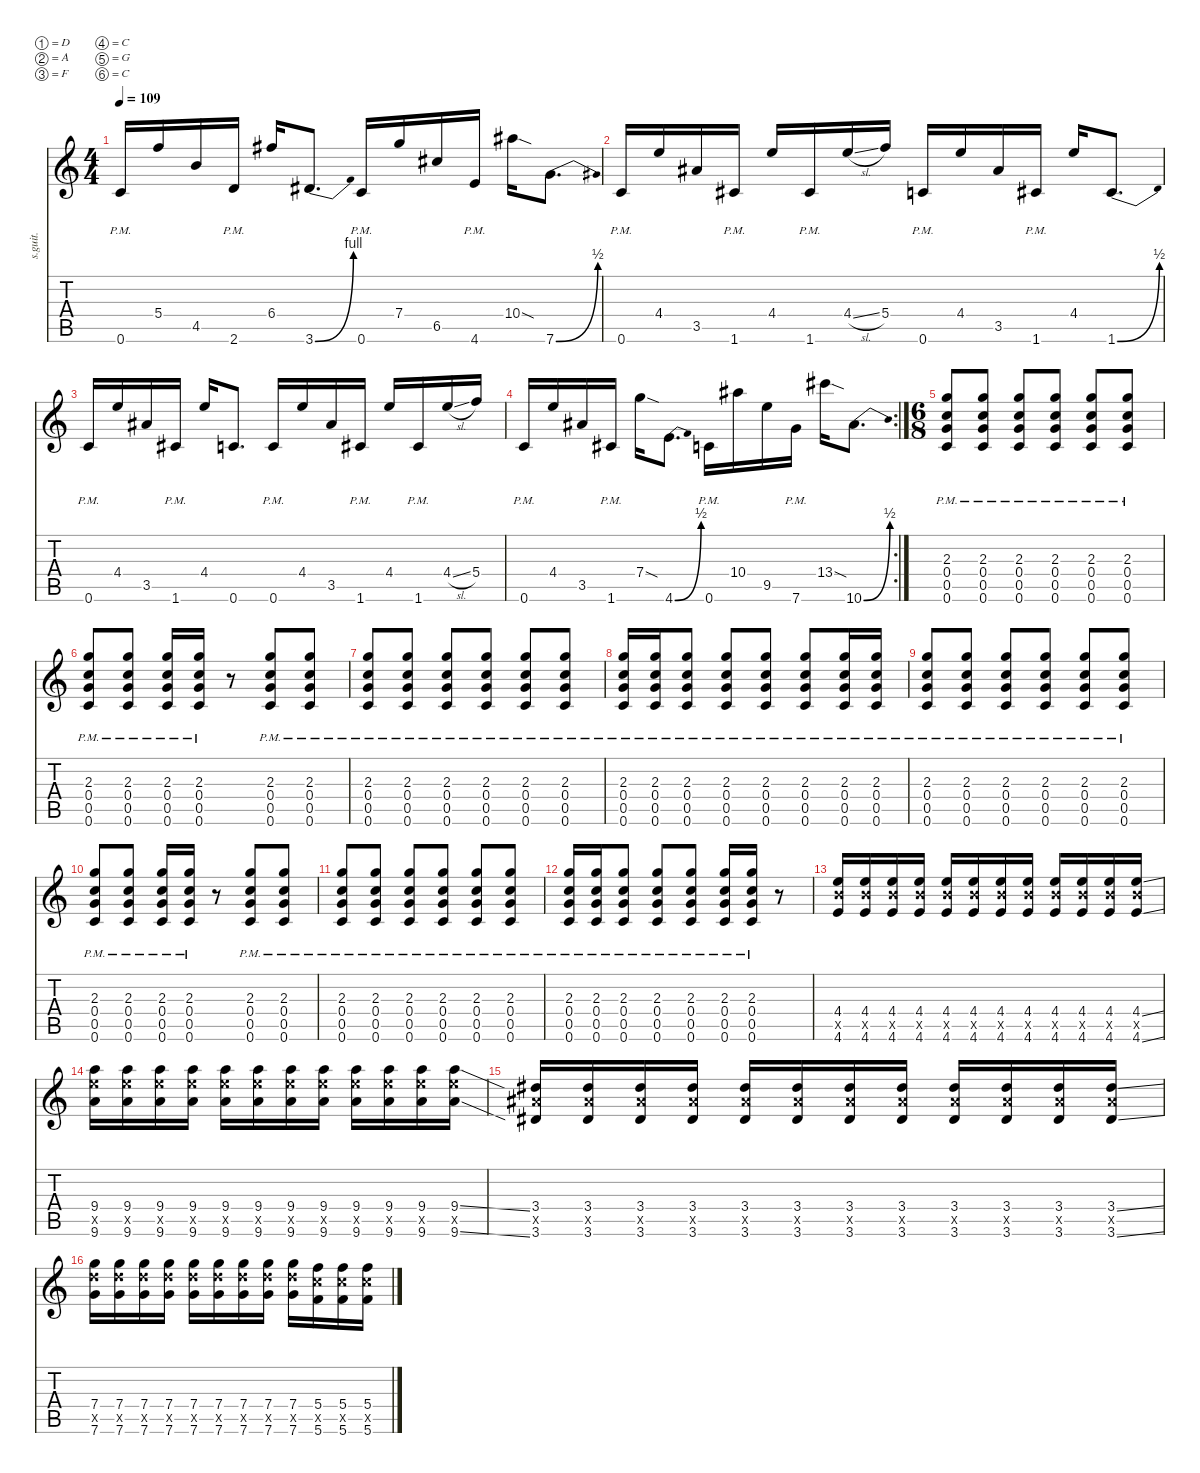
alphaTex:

\defaultSystemsLayout 4
\hideDynamics
\bracketExtendMode nobrackets
\track ("Octaver effect gt2" "s.guit.") {instrument distortionguitar}
\staff {score tabs}
\tuning (D5 A4 F4 C4 G3 C3)
\ts (4 4)
\tempo 109
\clef g2
\ks c
0.6{pm}.16{lyrics (0 "") lyrics (1 "") lyrics (2 "") lyrics (3 "") lyrics (4 "") dy mf} 5.4.16{lyrics (0 "") lyrics (1 "") lyrics (2 "") lyrics (3 "") lyrics (4 "")} 4.5.16{lyrics (0 "") lyrics (1 "") lyrics (2 "") lyrics (3 "") lyrics (4 "")} 2.6{pm}.16{lyrics (0 "") lyrics (1 "") lyrics (2 "") lyrics (3 "") lyrics (4 "")} 6.4{acc #}.16{lyrics (0 "") lyrics (1 "") lyrics (2 "") lyrics (3 "") lyrics (4 "")} 3.6{be (bend 0 0 60 4) acc #}.8{d lyrics (0 "") lyrics (1 "") lyrics (2 "") lyrics (3 "") lyrics (4 "")} 0.6{pm}.16{lyrics (0 "") lyrics (1 "") lyrics (2 "") lyrics (3 "") lyrics (4 "")} 7.4.16{lyrics (0 "") lyrics (1 "") lyrics (2 "") lyrics (3 "") lyrics (4 "")} 6.5{acc #}.16{lyrics (0 "") lyrics (1 "") lyrics (2 "") lyrics (3 "") lyrics (4 "")} 4.6{pm}.16{lyrics (0 "") lyrics (1 "") lyrics (2 "") lyrics (3 "") lyrics (4 "")} 10.4{sod acc #}.16{lyrics (0 "") lyrics (1 "") lyrics (2 "") lyrics (3 "") lyrics (4 "")} 7.6{be (bend 0 0 60 2)}.8{d lyrics (0 "") lyrics (1 "") lyrics (2 "") lyrics (3 "") lyrics (4 "")} |
0.6{pm}.16{lyrics (0 "") lyrics (1 "") lyrics (2 "") lyrics (3 "") lyrics (4 "")} 4.4.16{lyrics (0 "") lyrics (1 "") lyrics (2 "") lyrics (3 "") lyrics (4 "")} 3.5{acc #}.16{lyrics (0 "") lyrics (1 "") lyrics (2 "") lyrics (3 "") lyrics (4 "")} 1.6{pm acc #}.16{lyrics (0 "") lyrics (1 "") lyrics (2 "") lyrics (3 "") lyrics (4 "")} 4.4.16{lyrics (0 "") lyrics (1 "") lyrics (2 "") lyrics (3 "") lyrics (4 "")} 1.6{pm acc #}.16{lyrics (0 "") lyrics (1 "") lyrics (2 "") lyrics (3 "") lyrics (4 "")} 4.4{sl}.16{lyrics (0 "") lyrics (1 "") lyrics (2 "") lyrics (3 "") lyrics (4 "")} 5.4.16{lyrics (0 "") lyrics (1 "") lyrics (2 "") lyrics (3 "") lyrics (4 "")} 0.6{pm}.16{lyrics (0 "") lyrics (1 "") lyrics (2 "") lyrics (3 "") lyrics (4 "")} 4.4.16{lyrics (0 "") lyrics (1 "") lyrics (2 "") lyrics (3 "") lyrics (4 "")} 3.5{acc #}.16{lyrics (0 "") lyrics (1 "") lyrics (2 "") lyrics (3 "") lyrics (4 "")} 1.6{pm acc #}.16{lyrics (0 "") lyrics (1 "") lyrics (2 "") lyrics (3 "") lyrics (4 "")} 4.4.16{lyrics (0 "") lyrics (1 "") lyrics (2 "") lyrics (3 "") lyrics (4 "")} 1.6{be (bend 0 0 60 2) acc #}.8{d lyrics (0 "") lyrics (1 "") lyrics (2 "") lyrics (3 "") lyrics (4 "")} |
0.6{pm}.16{lyrics (0 "") lyrics (1 "") lyrics (2 "") lyrics (3 "") lyrics (4 "")} 4.4.16{lyrics (0 "") lyrics (1 "") lyrics (2 "") lyrics (3 "") lyrics (4 "")} 3.5{acc #}.16{lyrics (0 "") lyrics (1 "") lyrics (2 "") lyrics (3 "") lyrics (4 "")} 1.6{pm acc #}.16{lyrics (0 "") lyrics (1 "") lyrics (2 "") lyrics (3 "") lyrics (4 "")} 4.4.16{lyrics (0 "") lyrics (1 "") lyrics (2 "") lyrics (3 "") lyrics (4 "")} 0.6.8{d lyrics (0 "") lyrics (1 "") lyrics (2 "") lyrics (3 "") lyrics (4 "")} 0.6{pm}.16{lyrics (0 "") lyrics (1 "") lyrics (2 "") lyrics (3 "") lyrics (4 "")} 4.4.16{lyrics (0 "") lyrics (1 "") lyrics (2 "") lyrics (3 "") lyrics (4 "")} 3.5{acc #}.16{lyrics (0 "") lyrics (1 "") lyrics (2 "") lyrics (3 "") lyrics (4 "")} 1.6{pm acc #}.16{lyrics (0 "") lyrics (1 "") lyrics (2 "") lyrics (3 "") lyrics (4 "")} 4.4.16{lyrics (0 "") lyrics (1 "") lyrics (2 "") lyrics (3 "") lyrics (4 "")} 1.6{pm acc #}.16{lyrics (0 "") lyrics (1 "") lyrics (2 "") lyrics (3 "") lyrics (4 "")} 4.4{sl}.16{lyrics (0 "") lyrics (1 "") lyrics (2 "") lyrics (3 "") lyrics (4 "")} 5.4.16{lyrics (0 "") lyrics (1 "") lyrics (2 "") lyrics (3 "") lyrics (4 "")} |
\rc 2
0.6{pm}.16{lyrics (0 "") lyrics (1 "") lyrics (2 "") lyrics (3 "") lyrics (4 "")} 4.4.16{lyrics (0 "") lyrics (1 "") lyrics (2 "") lyrics (3 "") lyrics (4 "")} 3.5{acc #}.16{lyrics (0 "") lyrics (1 "") lyrics (2 "") lyrics (3 "") lyrics (4 "")} 1.6{pm acc #}.16{lyrics (0 "") lyrics (1 "") lyrics (2 "") lyrics (3 "") lyrics (4 "")} 7.4{sod}.16{lyrics (0 "") lyrics (1 "") lyrics (2 "") lyrics (3 "") lyrics (4 "")} 4.6{be (bend 0 0 60 2)}.8{d lyrics (0 "") lyrics (1 "") lyrics (2 "") lyrics (3 "") lyrics (4 "")} 0.6{pm}.16{lyrics (0 "") lyrics (1 "") lyrics (2 "") lyrics (3 "") lyrics (4 "")} 10.4{acc #}.16{lyrics (0 "") lyrics (1 "") lyrics (2 "") lyrics (3 "") lyrics (4 "")} 9.5.16{lyrics (0 "") lyrics (1 "") lyrics (2 "") lyrics (3 "") lyrics (4 "")} 7.6{pm}.16{lyrics (0 "") lyrics (1 "") lyrics (2 "") lyrics (3 "") lyrics (4 "")} 13.4{sod acc #}.16{lyrics (0 "") lyrics (1 "") lyrics (2 "") lyrics (3 "") lyrics (4 "")} 10.6{be (bend 0 0 60 2) acc #}.8{d lyrics (0 "") lyrics (1 "") lyrics (2 "") lyrics (3 "") lyrics (4 "")} |
\ts (6 8)
\beaming (8 2 2 2 2)
(0.4{pm} 0.5{pm} 0.6{pm} 2.3{pm}).8{lyrics (0 "") lyrics (1 "") lyrics (2 "") lyrics (3 "") lyrics (4 "")} (0.4{pm} 0.5{pm} 0.6{pm} 2.3{pm}).8{lyrics (0 "") lyrics (1 "") lyrics (2 "") lyrics (3 "") lyrics (4 "")} (0.4{pm} 0.5{pm} 0.6{pm} 2.3{pm}).8{lyrics (0 "") lyrics (1 "") lyrics (2 "") lyrics (3 "") lyrics (4 "")} (0.4{pm} 0.5{pm} 0.6{pm} 2.3{pm}).8{lyrics (0 "") lyrics (1 "") lyrics (2 "") lyrics (3 "") lyrics (4 "")} (0.4{pm} 0.5{pm} 0.6{pm} 2.3{pm}).8{lyrics (0 "") lyrics (1 "") lyrics (2 "") lyrics (3 "") lyrics (4 "")} (0.4{pm} 0.5{pm} 0.6{pm} 2.3{pm}).8{lyrics (0 "") lyrics (1 "") lyrics (2 "") lyrics (3 "") lyrics (4 "")} |
(0.4{pm} 0.5{pm} 0.6{pm} 2.3{pm}).8{lyrics (0 "") lyrics (1 "") lyrics (2 "") lyrics (3 "") lyrics (4 "")} (0.4{pm} 0.5{pm} 0.6{pm} 2.3{pm}).8{lyrics (0 "") lyrics (1 "") lyrics (2 "") lyrics (3 "") lyrics (4 "")} (0.4{pm} 0.5{pm} 0.6{pm} 2.3{pm}).16{lyrics (0 "") lyrics (1 "") lyrics (2 "") lyrics (3 "") lyrics (4 "")} (0.4{pm} 0.5{pm} 0.6{pm} 2.3{pm}).16{lyrics (0 "") lyrics (1 "") lyrics (2 "") lyrics (3 "") lyrics (4 "")} r.8 (0.4{pm} 0.5{pm} 0.6{pm} 2.3{pm}).8{lyrics (0 "") lyrics (1 "") lyrics (2 "") lyrics (3 "") lyrics (4 "")} (0.4{pm} 0.5{pm} 0.6{pm} 2.3{pm}).8{lyrics (0 "") lyrics (1 "") lyrics (2 "") lyrics (3 "") lyrics (4 "")} |
(0.4{pm} 0.5{pm} 0.6{pm} 2.3{pm}).8{lyrics (0 "") lyrics (1 "") lyrics (2 "") lyrics (3 "") lyrics (4 "")} (0.4{pm} 0.5{pm} 0.6{pm} 2.3{pm}).8{lyrics (0 "") lyrics (1 "") lyrics (2 "") lyrics (3 "") lyrics (4 "")} (0.4{pm} 0.5{pm} 0.6{pm} 2.3{pm}).8{lyrics (0 "") lyrics (1 "") lyrics (2 "") lyrics (3 "") lyrics (4 "")} (0.4{pm} 0.5{pm} 0.6{pm} 2.3{pm}).8{lyrics (0 "") lyrics (1 "") lyrics (2 "") lyrics (3 "") lyrics (4 "")} (0.4{pm} 0.5{pm} 0.6{pm} 2.3{pm}).8{lyrics (0 "") lyrics (1 "") lyrics (2 "") lyrics (3 "") lyrics (4 "")} (0.4{pm} 0.5{pm} 0.6{pm} 2.3{pm}).8{lyrics (0 "") lyrics (1 "") lyrics (2 "") lyrics (3 "") lyrics (4 "")} |
(0.4{pm} 0.5{pm} 0.6{pm} 2.3{pm}).16{lyrics (0 "") lyrics (1 "") lyrics (2 "") lyrics (3 "") lyrics (4 "")} (0.4{pm} 0.5{pm} 0.6{pm} 2.3{pm}).16{lyrics (0 "") lyrics (1 "") lyrics (2 "") lyrics (3 "") lyrics (4 "")} (0.4{pm} 0.5{pm} 0.6{pm} 2.3{pm}).8{lyrics (0 "") lyrics (1 "") lyrics (2 "") lyrics (3 "") lyrics (4 "")} (0.4{pm} 0.5{pm} 0.6{pm} 2.3{pm}).8{lyrics (0 "") lyrics (1 "") lyrics (2 "") lyrics (3 "") lyrics (4 "")} (0.4{pm} 0.5{pm} 0.6{pm} 2.3{pm}).8{lyrics (0 "") lyrics (1 "") lyrics (2 "") lyrics (3 "") lyrics (4 "")} (0.4{pm} 0.5{pm} 0.6{pm} 2.3{pm}).8{lyrics (0 "") lyrics (1 "") lyrics (2 "") lyrics (3 "") lyrics (4 "")} (0.4{pm} 0.5{pm} 0.6{pm} 2.3{pm}).16{lyrics (0 "") lyrics (1 "") lyrics (2 "") lyrics (3 "") lyrics (4 "")} (0.4{pm} 0.5{pm} 0.6{pm} 2.3{pm}).16{lyrics (0 "") lyrics (1 "") lyrics (2 "") lyrics (3 "") lyrics (4 "")} |
(0.4{pm} 0.5{pm} 0.6{pm} 2.3{pm}).8{lyrics (0 "") lyrics (1 "") lyrics (2 "") lyrics (3 "") lyrics (4 "")} (0.4{pm} 0.5{pm} 0.6{pm} 2.3{pm}).8{lyrics (0 "") lyrics (1 "") lyrics (2 "") lyrics (3 "") lyrics (4 "")} (0.4{pm} 0.5{pm} 0.6{pm} 2.3{pm}).8{lyrics (0 "") lyrics (1 "") lyrics (2 "") lyrics (3 "") lyrics (4 "")} (0.4{pm} 0.5{pm} 0.6{pm} 2.3{pm}).8{lyrics (0 "") lyrics (1 "") lyrics (2 "") lyrics (3 "") lyrics (4 "")} (0.4{pm} 0.5{pm} 0.6{pm} 2.3{pm}).8{lyrics (0 "") lyrics (1 "") lyrics (2 "") lyrics (3 "") lyrics (4 "")} (0.4{pm} 0.5{pm} 0.6{pm} 2.3{pm}).8{lyrics (0 "") lyrics (1 "") lyrics (2 "") lyrics (3 "") lyrics (4 "")} |
(0.4{pm} 0.5{pm} 0.6{pm} 2.3{pm}).8{lyrics (0 "") lyrics (1 "") lyrics (2 "") lyrics (3 "") lyrics (4 "")} (0.4{pm} 0.5{pm} 0.6{pm} 2.3{pm}).8{lyrics (0 "") lyrics (1 "") lyrics (2 "") lyrics (3 "") lyrics (4 "")} (0.4{pm} 0.5{pm} 0.6{pm} 2.3{pm}).16{lyrics (0 "") lyrics (1 "") lyrics (2 "") lyrics (3 "") lyrics (4 "")} (0.4{pm} 0.5{pm} 0.6{pm} 2.3{pm}).16{lyrics (0 "") lyrics (1 "") lyrics (2 "") lyrics (3 "") lyrics (4 "")} r.8 (0.4{pm} 0.5{pm} 0.6{pm} 2.3{pm}).8{lyrics (0 "") lyrics (1 "") lyrics (2 "") lyrics (3 "") lyrics (4 "")} (0.4{pm} 0.5{pm} 0.6{pm} 2.3{pm}).8{lyrics (0 "") lyrics (1 "") lyrics (2 "") lyrics (3 "") lyrics (4 "")} |
(0.4{pm} 0.5{pm} 0.6{pm} 2.3{pm}).8{lyrics (0 "") lyrics (1 "") lyrics (2 "") lyrics (3 "") lyrics (4 "")} (0.4{pm} 0.5{pm} 0.6{pm} 2.3{pm}).8{lyrics (0 "") lyrics (1 "") lyrics (2 "") lyrics (3 "") lyrics (4 "")} (0.4{pm} 0.5{pm} 0.6{pm} 2.3{pm}).8{lyrics (0 "") lyrics (1 "") lyrics (2 "") lyrics (3 "") lyrics (4 "")} (0.4{pm} 0.5{pm} 0.6{pm} 2.3{pm}).8{lyrics (0 "") lyrics (1 "") lyrics (2 "") lyrics (3 "") lyrics (4 "")} (0.4{pm} 0.5{pm} 0.6{pm} 2.3{pm}).8{lyrics (0 "") lyrics (1 "") lyrics (2 "") lyrics (3 "") lyrics (4 "")} (0.4{pm} 0.5{pm} 0.6{pm} 2.3{pm}).8{lyrics (0 "") lyrics (1 "") lyrics (2 "") lyrics (3 "") lyrics (4 "")} |
(0.4{pm} 0.5{pm} 0.6{pm} 2.3{pm}).16{lyrics (0 "") lyrics (1 "") lyrics (2 "") lyrics (3 "") lyrics (4 "")} (0.4{pm} 0.5{pm} 0.6{pm} 2.3{pm}).16{lyrics (0 "") lyrics (1 "") lyrics (2 "") lyrics (3 "") lyrics (4 "")} (0.4{pm} 0.5{pm} 0.6{pm} 2.3{pm}).8{lyrics (0 "") lyrics (1 "") lyrics (2 "") lyrics (3 "") lyrics (4 "")} (0.4{pm} 0.5{pm} 0.6{pm} 2.3{pm}).8{lyrics (0 "") lyrics (1 "") lyrics (2 "") lyrics (3 "") lyrics (4 "")} (0.4{pm} 0.5{pm} 0.6{pm} 2.3{pm}).8{lyrics (0 "") lyrics (1 "") lyrics (2 "") lyrics (3 "") lyrics (4 "")} (0.4{pm} 0.5{pm} 0.6{pm} 2.3{pm}).16{lyrics (0 "") lyrics (1 "") lyrics (2 "") lyrics (3 "") lyrics (4 "")} (0.4{pm} 0.5{pm} 0.6{pm} 2.3{pm}).16{lyrics (0 "") lyrics (1 "") lyrics (2 "") lyrics (3 "") lyrics (4 "")} r.8 |
(4.4 4.6 4.5{x}).16{lyrics (0 "") lyrics (1 "") lyrics (2 "") lyrics (3 "") lyrics (4 "")} (4.4 4.6 4.5{x}).16{lyrics (0 "") lyrics (1 "") lyrics (2 "") lyrics (3 "") lyrics (4 "")} (4.4 4.6 4.5{x}).16{lyrics (0 "") lyrics (1 "") lyrics (2 "") lyrics (3 "") lyrics (4 "")} (4.4 4.6 4.5{x}).16{lyrics (0 "") lyrics (1 "") lyrics (2 "") lyrics (3 "") lyrics (4 "")} (4.4 4.6 4.5{x}).16{lyrics (0 "") lyrics (1 "") lyrics (2 "") lyrics (3 "") lyrics (4 "")} (4.4 4.6 4.5{x}).16{lyrics (0 "") lyrics (1 "") lyrics (2 "") lyrics (3 "") lyrics (4 "")} (4.4 4.6 4.5{x}).16{lyrics (0 "") lyrics (1 "") lyrics (2 "") lyrics (3 "") lyrics (4 "")} (4.4 4.6 4.5{x}).16{lyrics (0 "") lyrics (1 "") lyrics (2 "") lyrics (3 "") lyrics (4 "")} (4.4 4.6 4.5{x}).16{lyrics (0 "") lyrics (1 "") lyrics (2 "") lyrics (3 "") lyrics (4 "")} (4.4 4.6 4.5{x}).16{lyrics (0 "") lyrics (1 "") lyrics (2 "") lyrics (3 "") lyrics (4 "")} (4.4 4.6 4.5{x}).16{lyrics (0 "") lyrics (1 "") lyrics (2 "") lyrics (3 "") lyrics (4 "")} (4.4{ss} 4.6{ss} 4.5{x}).16{lyrics (0 "") lyrics (1 "") lyrics (2 "") lyrics (3 "") lyrics (4 "")} |
(9.4 9.6 9.5{x}).16{lyrics (0 "") lyrics (1 "") lyrics (2 "") lyrics (3 "") lyrics (4 "")} (9.4 9.6 9.5{x}).16{lyrics (0 "") lyrics (1 "") lyrics (2 "") lyrics (3 "") lyrics (4 "")} (9.4 9.6 9.5{x}).16{lyrics (0 "") lyrics (1 "") lyrics (2 "") lyrics (3 "") lyrics (4 "")} (9.4 9.6 9.5{x}).16{lyrics (0 "") lyrics (1 "") lyrics (2 "") lyrics (3 "") lyrics (4 "")} (9.4 9.6 9.5{x}).16{lyrics (0 "") lyrics (1 "") lyrics (2 "") lyrics (3 "") lyrics (4 "")} (9.4 9.6 9.5{x}).16{lyrics (0 "") lyrics (1 "") lyrics (2 "") lyrics (3 "") lyrics (4 "")} (9.4 9.6 9.5{x}).16{lyrics (0 "") lyrics (1 "") lyrics (2 "") lyrics (3 "") lyrics (4 "")} (9.4 9.6 9.5{x}).16{lyrics (0 "") lyrics (1 "") lyrics (2 "") lyrics (3 "") lyrics (4 "")} (9.4 9.6 9.5{x}).16{lyrics (0 "") lyrics (1 "") lyrics (2 "") lyrics (3 "") lyrics (4 "")} (9.4 9.6 9.5{x}).16{lyrics (0 "") lyrics (1 "") lyrics (2 "") lyrics (3 "") lyrics (4 "")} (9.4 9.6 9.5{x}).16{lyrics (0 "") lyrics (1 "") lyrics (2 "") lyrics (3 "") lyrics (4 "")} (9.4{ss} 9.6{ss} 9.5{x}).16{lyrics (0 "") lyrics (1 "") lyrics (2 "") lyrics (3 "") lyrics (4 "")} |
(3.4{acc #} 3.6{acc #} 3.5{x acc #}).16{lyrics (0 "") lyrics (1 "") lyrics (2 "") lyrics (3 "") lyrics (4 "")} (3.4{acc #} 3.6{acc #} 3.5{x acc #}).16{lyrics (0 "") lyrics (1 "") lyrics (2 "") lyrics (3 "") lyrics (4 "")} (3.4{acc #} 3.6{acc #} 3.5{x acc #}).16{lyrics (0 "") lyrics (1 "") lyrics (2 "") lyrics (3 "") lyrics (4 "")} (3.4{acc #} 3.6{acc #} 3.5{x acc #}).16{lyrics (0 "") lyrics (1 "") lyrics (2 "") lyrics (3 "") lyrics (4 "")} (3.4{acc #} 3.6{acc #} 3.5{x acc #}).16{lyrics (0 "") lyrics (1 "") lyrics (2 "") lyrics (3 "") lyrics (4 "")} (3.4{acc #} 3.6{acc #} 3.5{x acc #}).16{lyrics (0 "") lyrics (1 "") lyrics (2 "") lyrics (3 "") lyrics (4 "")} (3.4{acc #} 3.6{acc #} 3.5{x acc #}).16{lyrics (0 "") lyrics (1 "") lyrics (2 "") lyrics (3 "") lyrics (4 "")} (3.4{acc #} 3.6{acc #} 3.5{x acc #}).16{lyrics (0 "") lyrics (1 "") lyrics (2 "") lyrics (3 "") lyrics (4 "")} (3.4{acc #} 3.6{acc #} 3.5{x acc #}).16{lyrics (0 "") lyrics (1 "") lyrics (2 "") lyrics (3 "") lyrics (4 "")} (3.4{acc #} 3.6{acc #} 3.5{x acc #}).16{lyrics (0 "") lyrics (1 "") lyrics (2 "") lyrics (3 "") lyrics (4 "")} (3.4{acc #} 3.6{acc #} 3.5{x acc #}).16{lyrics (0 "") lyrics (1 "") lyrics (2 "") lyrics (3 "") lyrics (4 "")} (3.4{ss acc #} 3.6{ss acc #} 3.5{x acc #}).16{lyrics (0 "") lyrics (1 "") lyrics (2 "") lyrics (3 "") lyrics (4 "")} |
(7.4 7.6 7.5{x}).16{lyrics (0 "") lyrics (1 "") lyrics (2 "") lyrics (3 "") lyrics (4 "")} (7.4 7.6 7.5{x}).16{lyrics (0 "") lyrics (1 "") lyrics (2 "") lyrics (3 "") lyrics (4 "")} (7.4 7.6 7.5{x}).16{lyrics (0 "") lyrics (1 "") lyrics (2 "") lyrics (3 "") lyrics (4 "")} (7.4 7.6 7.5{x}).16{lyrics (0 "") lyrics (1 "") lyrics (2 "") lyrics (3 "") lyrics (4 "")} (7.4 7.6 7.5{x}).16{lyrics (0 "") lyrics (1 "") lyrics (2 "") lyrics (3 "") lyrics (4 "")} (7.4 7.6 7.5{x}).16{lyrics (0 "") lyrics (1 "") lyrics (2 "") lyrics (3 "") lyrics (4 "")} (7.4 7.6 7.5{x}).16{lyrics (0 "") lyrics (1 "") lyrics (2 "") lyrics (3 "") lyrics (4 "")} (7.4 7.6 7.5{x}).16{lyrics (0 "") lyrics (1 "") lyrics (2 "") lyrics (3 "") lyrics (4 "")} (7.4 7.6 7.5{x}).16{lyrics (0 "") lyrics (1 "") lyrics (2 "") lyrics (3 "") lyrics (4 "")} (5.4 5.6 5.5{x}).16{lyrics (0 "") lyrics (1 "") lyrics (2 "") lyrics (3 "") lyrics (4 "")} (5.4 5.6 5.5{x}).16{lyrics (0 "") lyrics (1 "") lyrics (2 "") lyrics (3 "") lyrics (4 "")} (5.4{ss} 5.6{ss} 5.5{x}).16{lyrics (0 "") lyrics (1 "") lyrics (2 "") lyrics (3 "") lyrics (4 "")}
